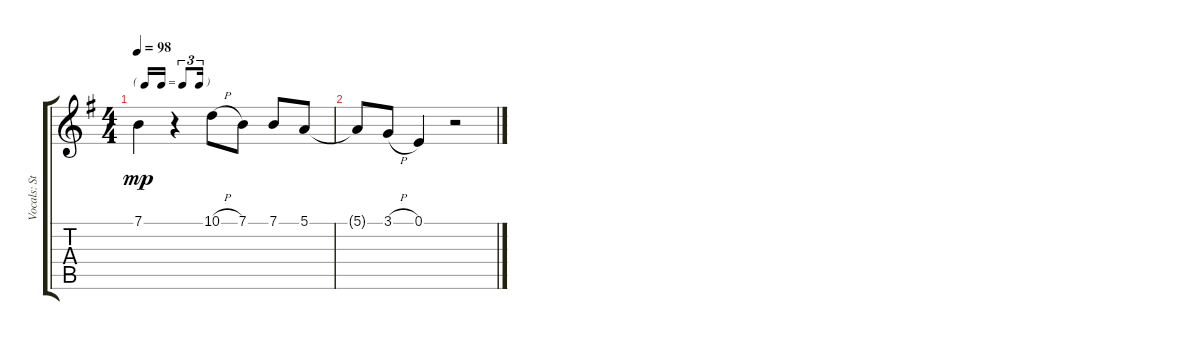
\track ("Vocals: Stephen" "Vocals: St") {instrument lead2sawtooth}
\staff {score tabs}
\tuning (E4 B3 G3 D3 A2 E2) {hide}
\ts (4 4)
\tf triplet16th
\tempo 98
\clef g2
\ks g
7.1.4{dy mp} r.4 10.1{h}.8 7.1.8 7.1.8 5.1.8 |
5.1{t}.8 3.1{h}.8 0.1.4 r.2
